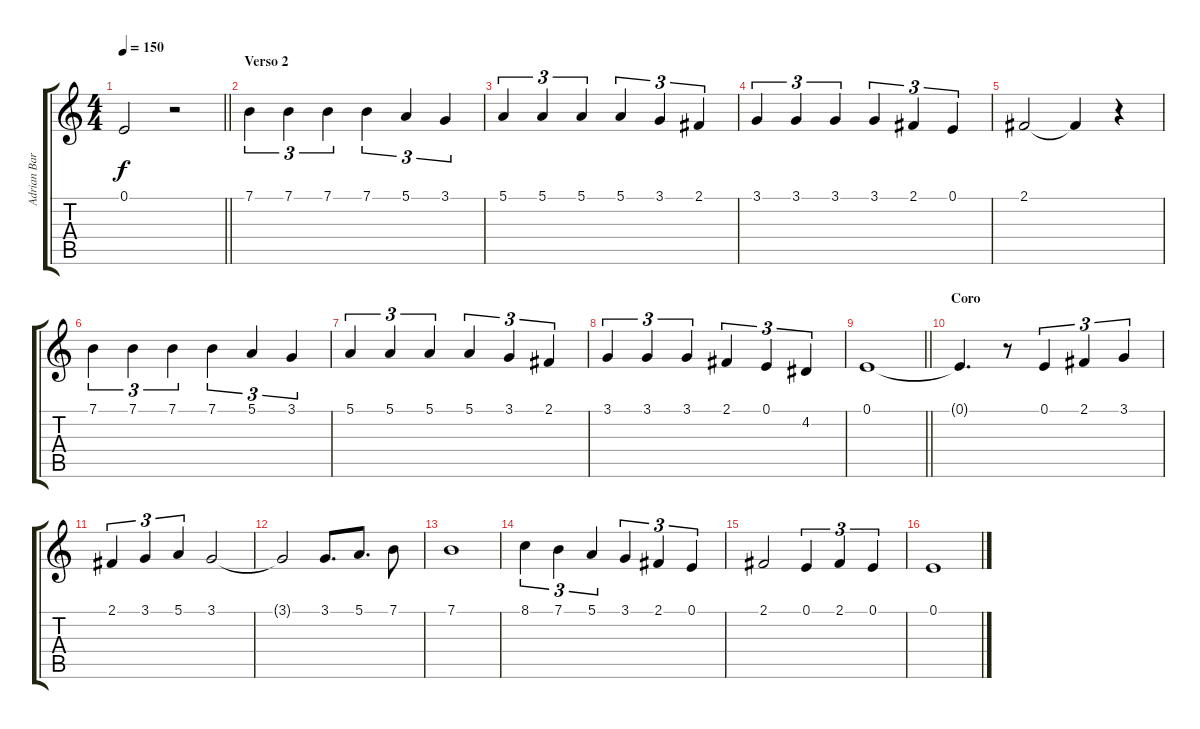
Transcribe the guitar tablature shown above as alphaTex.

\track ("Adrian Barilari" "Adrian Bar") {instrument cello}
\staff {score tabs}
\tuning (E4 B3 G3 D3 A2 E2) {hide}
\ts (4 4)
\tempo 150
\clef g2
\barLineRight lightlight
\ks c
0.1.2{dy f} r.2 |
\section ("" "Verso 2")
7.1.4{tu (3 2)} 7.1.4{tu (3 2)} 7.1.4{tu (3 2)} 7.1.4{tu (3 2)} 5.1.4{tu (3 2)} 3.1.4{tu (3 2)} |
5.1.4{tu (3 2)} 5.1.4{tu (3 2)} 5.1.4{tu (3 2)} 5.1.4{tu (3 2)} 3.1.4{tu (3 2)} 2.1.4{tu (3 2)} |
3.1.4{tu (3 2)} 3.1.4{tu (3 2)} 3.1.4{tu (3 2)} 3.1.4{tu (3 2)} 2.1.4{tu (3 2)} 0.1.4{tu (3 2)} |
2.1.2 2.1{t}.4 r.4 |
7.1.4{tu (3 2)} 7.1.4{tu (3 2)} 7.1.4{tu (3 2)} 7.1.4{tu (3 2)} 5.1.4{tu (3 2)} 3.1.4{tu (3 2)} |
5.1.4{tu (3 2)} 5.1.4{tu (3 2)} 5.1.4{tu (3 2)} 5.1.4{tu (3 2)} 3.1.4{tu (3 2)} 2.1.4{tu (3 2)} |
3.1.4{tu (3 2)} 3.1.4{tu (3 2)} 3.1.4{tu (3 2)} 2.1.4{tu (3 2)} 0.1.4{tu (3 2)} 4.2.4{tu (3 2)} |
\barLineRight lightlight
0.1.1 |
\section ("" "Coro")
0.1{t}.4{d} r.8 0.1.4{tu (3 2)} 2.1.4{tu (3 2)} 3.1.4{tu (3 2)} |
2.1.4{tu (3 2)} 3.1.4{tu (3 2)} 5.1.4{tu (3 2)} 3.1.2 |
3.1{t}.2 3.1.8{d} 5.1.8{d} 7.1.8 |
7.1.1 |
8.1.4{tu (3 2)} 7.1.4{tu (3 2)} 5.1.4{tu (3 2)} 3.1.4{tu (3 2)} 2.1.4{tu (3 2)} 0.1.4{tu (3 2)} |
2.1.2 0.1.4{tu (3 2)} 2.1.4{tu (3 2)} 0.1.4{tu (3 2)} |
0.1.1
